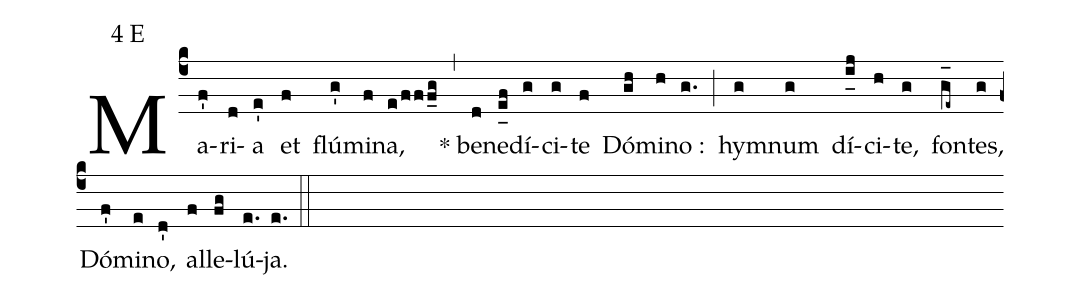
mode:4 E;
%%
(c4) Ma(f')ri(d)a(e') et(f) flú(g')mi(f)na,(e/fff_g) (,) * be(d)ne(e_[uh:l]f)dí(g)ci(g)te(f) Dó(gh)mi(h)no :(g.) (;) hy(g)mnum(g) dí(i_[uh:l]j)ci(h)te,(g) fon(g_[oh:h]e~)tes,(g) Dó(f')mi(e)no,(d') al(f)le(fg)lú(e.)ja.(e.) (::)
